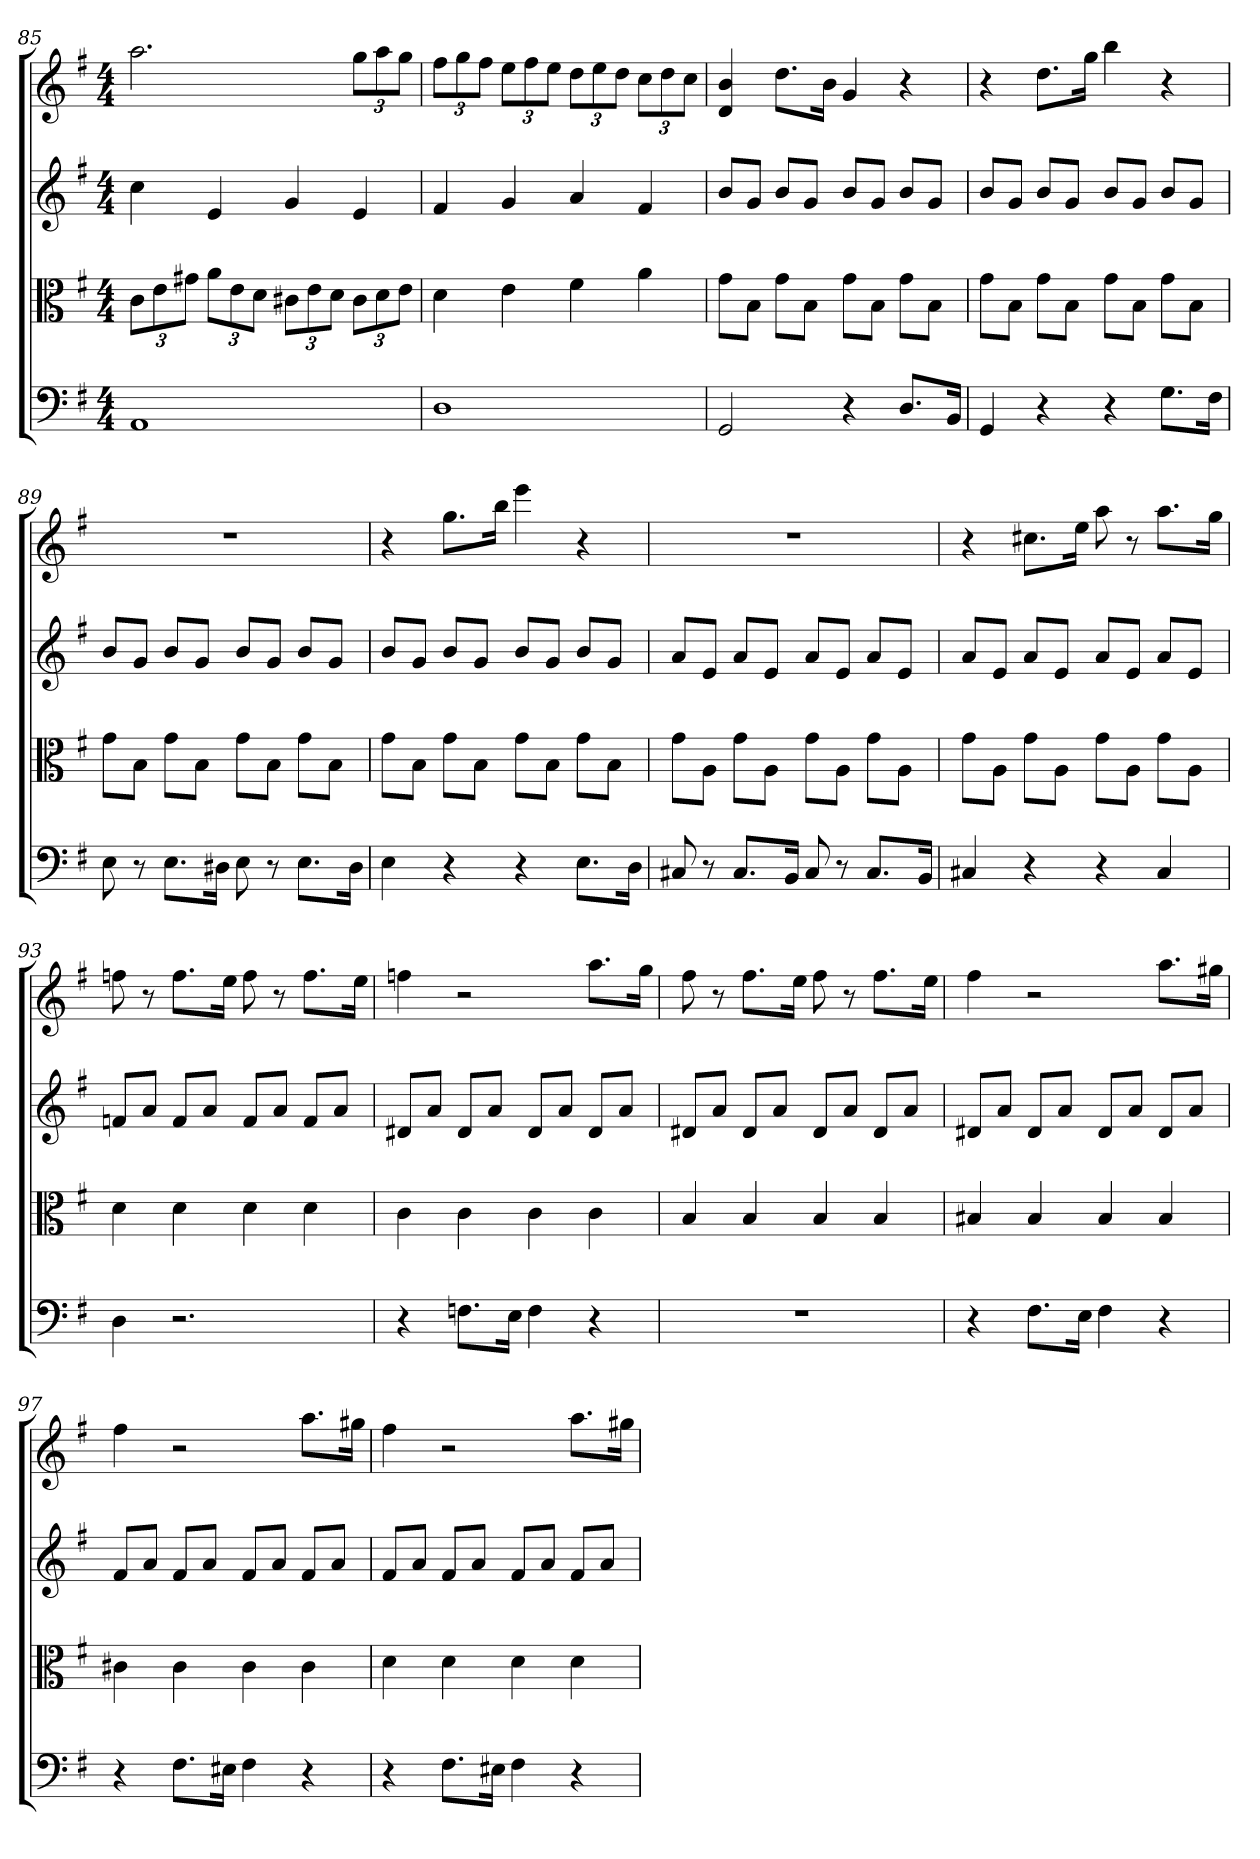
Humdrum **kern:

**kern	**kern	**kern	**kern
*part4	*part3	*part2	*part1
*staff4	*staff3	*staff2	*staff1
*clefF4	*clefC3	*	*
*k[f#]	*k[f#]	*k[f#]	*k[f#]
*G:	*G:	*G:	*G:
*M4/4	*M4/4	*M4/4	*M4/4
=85	=85	=85	=85
1AA	12c\L	4cc	2.aa
.	12e\	.	.
.	12g#X\J	.	.
.	12a\L	4e	.
.	12e\	.	.
.	12d\J	.	.
.	12c#X\L	4g	.
.	12e\	.	.
.	12d\J	.	.
.	12c#\L	4e	12ggL
.	12d\	.	12aa
.	12e\J	.	12ggJ
=86	=86	=86	=86
1D	4d	4f#	12ff#L
.	.	.	12gg
.	.	.	12ff#J
.	4e	4g	12eeL
.	.	.	12ff#
.	.	.	12eeJ
.	4f#	4a	12ddL
.	.	.	12ee
.	.	.	12ddJ
.	4a	4f#	12ccL
.	.	.	12dd
.	.	.	12ccJ
=87	=87	=87	=87
2GG	8g\L	8bL	4d 4b
.	8B\J	8gJ	.
.	8g\L	8bL	8.ddL
.	8B\J	8gJ	.
.	.	.	16bJk
4r	8g\L	8bL	4g
.	8B\J	8gJ	.
8.D/L	8g\L	8bL	4r
.	8B\J	8gJ	.
16BB/Jk	.	.	.
=88	=88	=88	=88
4GG	8g\L	8bL	4r
.	8B\J	8gJ	.
4r	8g\L	8bL	8.ddL
.	8B\J	8gJ	.
.	.	.	16ggJk
4r	8g\L	8bL	4bb
.	8B\J	8gJ	.
8.G\L	8g\L	8bL	4r
.	8B\J	8gJ	.
16F#\Jk	.	.	.
=89	=89	=89	=89
8E	8g\L	8bL	1r
8r	8B\J	8gJ	.
8.E\L	8g\L	8bL	.
.	8B\J	8gJ	.
16D#X\Jk	.	.	.
8E	8g\L	8bL	.
8r	8B\J	8gJ	.
8.E\L	8g\L	8bL	.
.	8B\J	8gJ	.
16D#\Jk	.	.	.
=90	=90	=90	=90
4E	8g\L	8bL	4r
.	8B\J	8gJ	.
4r	8g\L	8bL	8.ggL
.	8B\J	8gJ	.
.	.	.	16bbJk
4r	8g\L	8bL	4eee
.	8B\J	8gJ	.
8.E\L	8g\L	8bL	4r
.	8B\J	8gJ	.
16D\Jk	.	.	.
=91	=91	=91	=91
8C#X	8g\L	8aL	1r
8r	8A\J	8eJ	.
8.C#/L	8g\L	8aL	.
.	8A\J	8eJ	.
16BB/Jk	.	.	.
8C#	8g\L	8aL	.
8r	8A\J	8eJ	.
8.C#/L	8g\L	8aL	.
.	8A\J	8eJ	.
16BB/Jk	.	.	.
=92	=92	=92	=92
4C#X	8g\L	8aL	4r
.	8A\J	8eJ	.
4r	8g\L	8aL	8.cc#XL
.	8A\J	8eJ	.
.	.	.	16eeJk
4r	8g\L	8aL	8aa
.	8A\J	8eJ	8r
4C#	8g\L	8aL	8.aaL
.	8A\J	8eJ	.
.	.	.	16ggJk
=93	=93	=93	=93
4D	4d	8fnL	8ffn
.	.	8aJ	8r
2.r	4d	8fL	8.ffL
.	.	8aJ	.
.	.	.	16eeJk
.	4d	8fL	8ff
.	.	8aJ	8r
.	4d	8fL	8.ffL
.	.	8aJ	.
.	.	.	16eeJk
=94	=94	=94	=94
4r	4c	8d#XL	4ffn
.	.	8aJ	.
8.Fn\L	4c	8d#L	2r
.	.	8aJ	.
16E\Jk	.	.	.
4F	4c	8d#L	.
.	.	8aJ	.
4r	4c	8d#L	8.aaL
.	.	8aJ	.
.	.	.	16ggJk
=95	=95	=95	=95
1r	4B	8d#XL	8ff#
.	.	8aJ	8r
.	4B	8d#L	8.ff#L
.	.	8aJ	.
.	.	.	16eeJk
.	4B	8d#L	8ff#
.	.	8aJ	8r
.	4B	8d#L	8.ff#L
.	.	8aJ	.
.	.	.	16eeJk
=96	=96	=96	=96
4r	4B#X	8d#XL	4ff#
.	.	8aJ	.
8.F#\L	4B#	8d#L	2r
.	.	8aJ	.
16E\Jk	.	.	.
4F#	4B#	8d#L	.
.	.	8aJ	.
4r	4B#	8d#L	8.aaL
.	.	8aJ	.
.	.	.	16gg#XJk
=97	=97	=97	=97
4r	4c#X	8f#L	4ff#
.	.	8aJ	.
8.F#\L	4c#	8f#L	2r
.	.	8aJ	.
16E#X\Jk	.	.	.
4F#	4c#	8f#L	.
.	.	8aJ	.
4r	4c#	8f#L	8.aaL
.	.	8aJ	.
.	.	.	16gg#XJk
=98	=98	=98	=98
4r	4d	8f#L	4ff#
.	.	8aJ	.
8.F#\L	4d	8f#L	2r
.	.	8aJ	.
16E#X\Jk	.	.	.
4F#	4d	8f#L	.
.	.	8aJ	.
4r	4d	8f#L	8.aaL
.	.	8aJ	.
.	.	.	16gg#XJk
=	=	=	=
*-	*-	*-	*-
